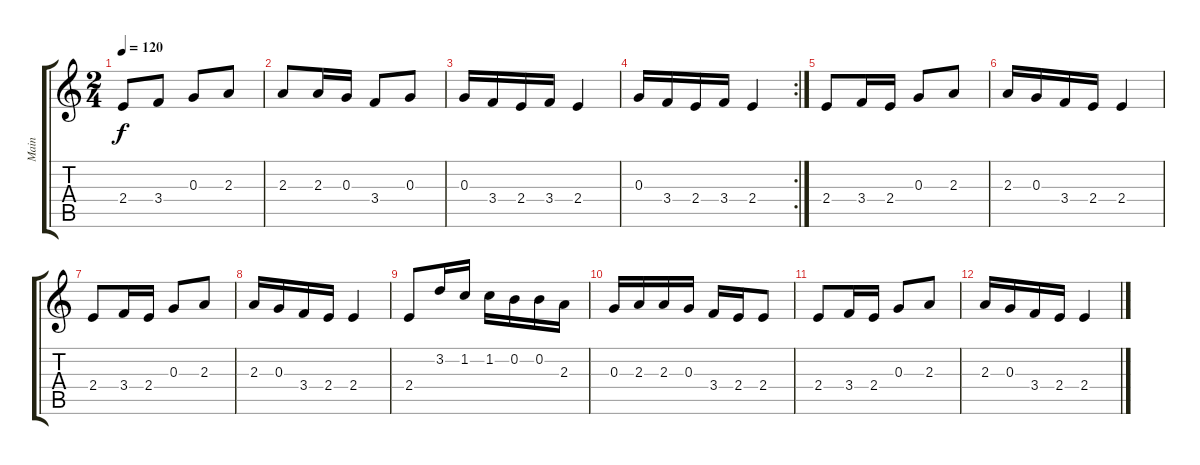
\track ("Main" "Main") {instrument acousticguitarnylon}
\staff {score tabs}
\tuning (E4 B3 G3 D3 A2 E2) {hide}
\ts (2 4)
\tempo 120
\clef g2
\ks c
2.4.8{dy f} 3.4.8 0.3.8 2.3.8 |
2.3.8 2.3.16 0.3.16 3.4.8 0.3.8 |
0.3.16 3.4.16 2.4.16 3.4.16 2.4.4 |
\rc 2
0.3.16 3.4.16 2.4.16 3.4.16 2.4.4 |
2.4.8 3.4.16 2.4.16 0.3.8 2.3.8 |
2.3.16 0.3.16 3.4.16 2.4.16 2.4.4 |
2.4.8 3.4.16 2.4.16 0.3.8 2.3.8 |
2.3.16 0.3.16 3.4.16 2.4.16 2.4.4 |
2.4.8 3.2.16 1.2.16 1.2.16 0.2.16 0.2.16 2.3.16 |
0.3.16 2.3.16 2.3.16 0.3.16 3.4.16 2.4.16 2.4.8 |
2.4.8 3.4.16 2.4.16 0.3.8 2.3.8 |
2.3.16 0.3.16 3.4.16 2.4.16 2.4.4
